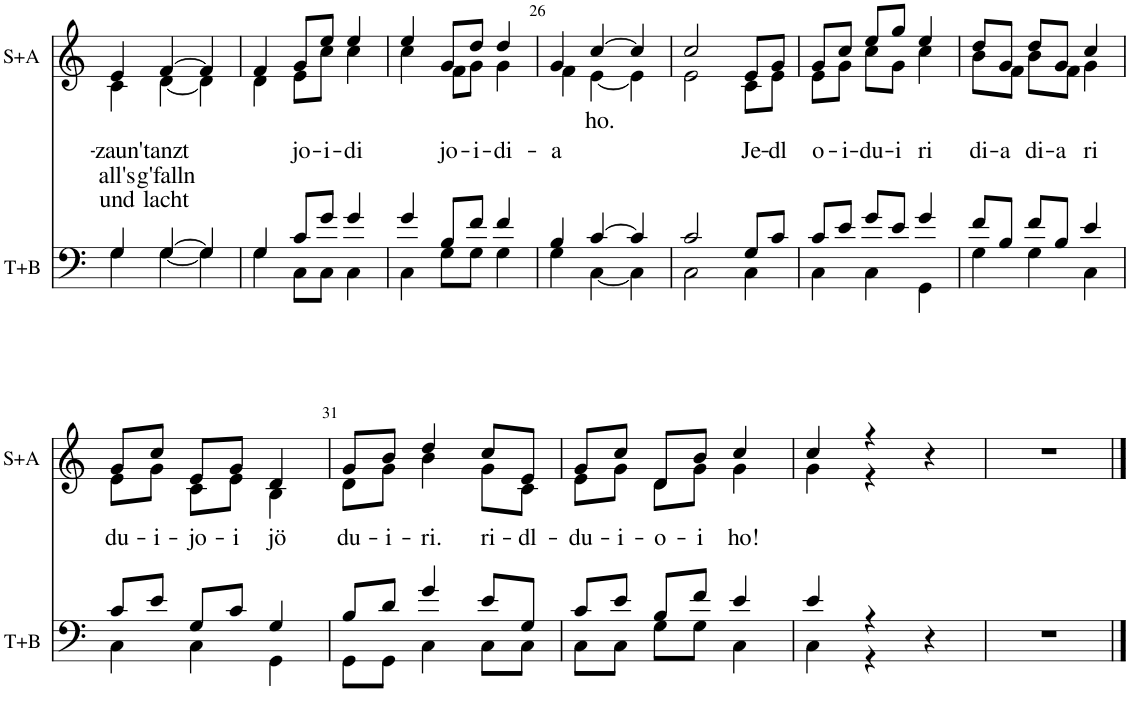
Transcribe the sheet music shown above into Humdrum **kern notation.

**kern	**kern	**text	**text	**text
*part2	*part1	*part1	*part1	*part1
*staff2	*staff1	*staff1	*staff1	*staff1
*I"T+B	*I"S+A	*	*	*
*I'T+B	*I'S+A	*	*	*
!!LO:PB:g=z
*clefF4	*clefG2	*	*	*
*k[]	*k[]	*	*	*
*M3/4	*	*	*	*
=23	=23	=23	=23	=23
*^	*	*	*	*
!	!	!	!LO:LY:b	!LO:LY:b	!LO:LY:b
*	*	*^	*	*	*
4G/	4G\	4e/	4c\	-zaun	all's	und
!	!	!	!	!LO:LY:b	!LO:LY:b	!LO:LY:b
[4G/	[4G\	[4f/	[4d\	'tanzt	g'falln	lacht
4G/]	4G\]	4f/]	4d\]	.	.	.
=24	=24	=24	=24	=24	=24	=24
4G/	4G\	4f/	4d\	.	.	.
!	!	!	!	!LO:LY:b	!	!
8c/L	8C\L	8g/L	8e\L	jo-	.	.
!	!	!	!	!LO:LY:b	!	!
8g/J	8C\J	8ee/J	8cc\J	-i-	.	.
!	!	!	!	!LO:LY:b	!	!
4g/	4C\	4ee/	4cc\	-di	.	.
=25	=25	=25	=25	=25	=25	=25
4g/	4C\	4ee/	4cc\	.	.	.
!	!	!	!	!LO:LY:b	!	!
8B/L	8G\L	8g/L	8f\L	jo-	.	.
!	!	!	!	!LO:LY:b	!	!
8f/J	8G\J	8dd/J	8g\J	-i-	.	.
!	!	!	!	!LO:LY:b	!	!
4f/	4G\	4dd/	4g\	-di-	.	.
=26	=26	=26	=26	=26	=26	=26
!	!	!	!	!LO:LY:b	!	!
4B/	4G\	4g/	4f\	-a	.	.
!	!	!	!	!LO:LY:b	!	!
[4c/	[4C\	[4cc/	[4e\	ho.	.	.
4c/]	4C\]	4cc/]	4e\]	.	.	.
=27	=27	=27	=27	=27	=27	=27
2c/	2C\	2cc/	2e\	.	.	.
!	!	!	!	!LO:LY:b	!	!
8G/L	4C\	8e/L	8c\L	Je-	.	.
!	!	!	!	!LO:LY:b	!	!
8c/J	.	8g/J	8e\J	-dl	.	.
=28	=28	=28	=28	=28	=28	=28
!	!	!	!	!LO:LY:b	!	!
8c/L	4C\	8g/L	8e\L	o-	.	.
!	!	!	!	!LO:LY:b	!	!
8e/J	.	8cc/J	8g\J	-i-	.	.
!	!	!	!	!LO:LY:b	!	!
8g/L	4C\	8ee/L	8cc\L	-du-	.	.
!	!	!	!	!LO:LY:b	!	!
8e/J	.	8gg/J	8g\J	-i	.	.
!	!	!	!	!LO:LY:b	!	!
4g/	4GG\	4ee/	4cc\	ri	.	.
=29	=29	=29	=29	=29	=29	=29
!	!	!	!	!LO:LY:b	!	!
8f/L	4G\	8dd/L	8b\L	di-	.	.
!	!	!	!	!LO:LY:b	!	!
8B/J	.	8g/J	8f\J	-a	.	.
!	!	!	!	!LO:LY:b	!	!
8f/L	4G\	8dd/L	8b\L	di-	.	.
!	!	!	!	!LO:LY:b	!	!
8B/J	.	8g/J	8f\J	-a	.	.
!	!	!	!	!LO:LY:b	!	!
4e/	4C\	4cc/	4g\	ri	.	.
!!LO:LB:g=z	!!
=30	=30	=30	=30	=30	=30	=30
!	!	!	!	!LO:LY:b	!	!
8c/L	4C\	8g/L	8e\L	du-	.	.
!	!	!	!	!LO:LY:b	!	!
8e/J	.	8cc/J	8g\J	-i-	.	.
!	!	!	!	!LO:LY:b	!	!
8G/L	4C\	8e/L	8c\L	-jo-	.	.
!	!	!	!	!LO:LY:b	!	!
8c/J	.	8g/J	8e\J	-i	.	.
!	!	!	!	!LO:LY:b	!	!
4G/	4GG\	4d/	4B\	jö	.	.
=31	=31	=31	=31	=31	=31	=31
!	!	!	!	!LO:LY:b	!	!
8B/L	8GG\L	8g/L	8d\L	du-	.	.
!	!	!	!	!LO:LY:b	!	!
8d/J	8GG\J	8b/J	8g\J	-i-	.	.
!	!	!	!	!LO:LY:b	!	!
4g/	4C\	4dd/	4b\	-ri.	.	.
!	!	!	!	!LO:LY:b	!	!
8e/L	8C\L	8cc/L	8g\L	ri-	.	.
!	!	!	!	!LO:LY:b	!	!
8G/J	8C\J	8e/J	8c\J	-dl-	.	.
=32	=32	=32	=32	=32	=32	=32
!	!	!	!	!LO:LY:b	!	!
8c/L	8C\L	8g/L	8e\L	-du-	.	.
!	!	!	!	!LO:LY:b	!	!
8e/J	8C\J	8cc/J	8g\J	-i-	.	.
!	!	!	!	!LO:LY:b	!	!
8B/L	8G\L	8d/L	8d\L	-o-	.	.
!	!	!	!	!LO:LY:b	!	!
8f/J	8G\J	8b/J	8g\J	-i	.	.
!	!	!	!	!LO:LY:b	!	!
4e/	4C\	4cc/	4g\	ho!	.	.
=33	=33	=33	=33	=33	=33	=33
4e/	4C\	4cc/	4g\	.	.	.
4r	4r	4r	4r	.	.	.
4r	4ryy	4r	4ryy	.	.	.
*v	*v	*	*	*	*	*
*	*v	*v	*	*	*
=34	=34	=34	=34	=34
2.r	1r	.	.	.
4ryy	.	.	.	.
==	==	==	==	==
*-	*-	*-	*-	*-
